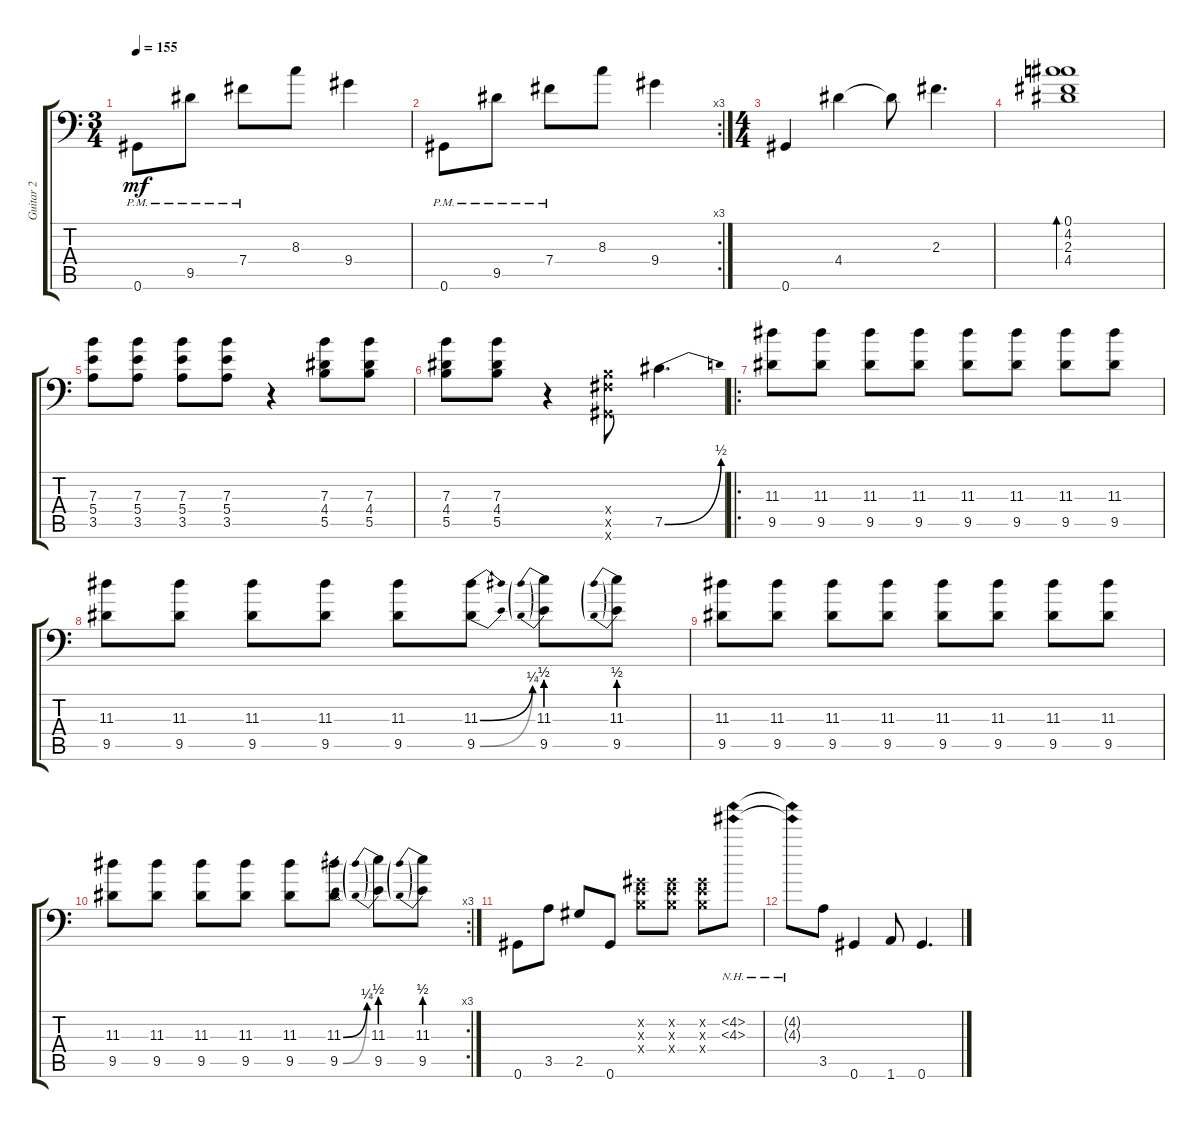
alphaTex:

\track ("Guitar 2" "Guitar 2") {instrument distortionguitar}
\staff {score tabs}
\tuning (Db4 Ab3 E3 B2 Gb2 Ab1) {hide}
\ts (3 4)
\tempo 155
\clef f4
\ks c
0.6{pm}.8{dy mf} 9.5{pm}.8 7.4{pm}.8 8.3.8 9.4.4 |
\rc 3
0.6{pm}.8 9.5{pm}.8 7.4{pm}.8 8.3.8 9.4.4 |
\ts (4 4)
0.6.4 4.4.4 4.4{t}.8 2.3.4{d} |
(0.1 4.2 2.3 4.4).1{bd 30} |
(7.3 5.4 3.5).8 (7.3 5.4 3.5).8 (7.3 5.4 3.5).8 (7.3 5.4 3.5).8 r.4 (7.3 4.4 5.5).8 (7.3 4.4 5.5).8 |
(7.3 4.4 5.5).8 (7.3 4.4 5.5).8 r.4 (0.4{x} 0.5{x} 0.6{x}).8 7.5{be (bend 0 0 60 2)}.4{d} |
\ro
(11.3 9.5).8 (11.3 9.5).8 (11.3 9.5).8 (11.3 9.5).8 (11.3 9.5).8 (11.3 9.5).8 (11.3 9.5).8 (11.3 9.5).8 |
(11.3 9.5).8 (11.3 9.5).8 (11.3 9.5).8 (11.3 9.5).8 (11.3 9.5).8 (11.3{be (bend 0 0 60 1)} 9.5{be (bend 0 0 60 2)}).8 (11.3{be (prebend 0 2 60 2)} 9.5{be (prebend 0 2 60 2)}).8 (11.3{be (prebend 0 2 60 2)} 9.5{be (prebend 0 2 60 2)}).8 |
(11.3 9.5).8 (11.3 9.5).8 (11.3 9.5).8 (11.3 9.5).8 (11.3 9.5).8 (11.3 9.5).8 (11.3 9.5).8 (11.3 9.5).8 |
\rc 3
(11.3 9.5).8 (11.3 9.5).8 (11.3 9.5).8 (11.3 9.5).8 (11.3 9.5).8 (11.3{be (bend 0 0 60 1)} 9.5{be (bend 0 0 60 2)}).8 (11.3{be (prebend 0 2 60 2)} 9.5{be (prebend 0 2 60 2)}).8 (11.3{be (prebend 0 2 60 2)} 9.5{be (prebend 0 2 60 2)}).8 |
0.6.8 3.5.8 2.5.8 0.6.8 (0.2{x} 0.3{x} 0.4{x}).8 (0.2{x} 0.3{x} 0.4{x}).8 (0.2{x} 0.3{x} 0.4{x}).8 (4.2{nh} 4.3{nh}).8 |
(4.2{nh t} 4.3{nh t}).8 3.5.8 0.6.4 1.6.8 0.6.4{d}
